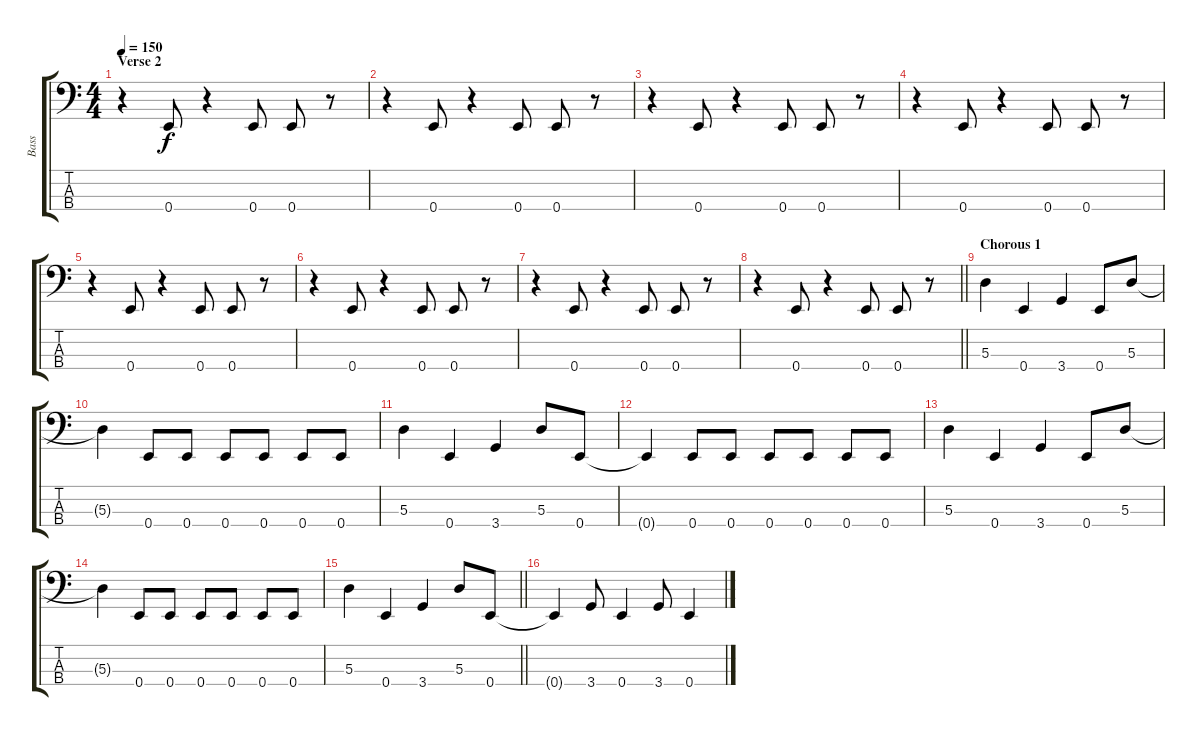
\track ("Bass" "Bass") {instrument electricbassfinger}
\staff {score tabs}
\tuning (G2 D2 A1 E1) {hide}
\ts (4 4)
\section ("" "Verse 2")
\tempo 150
\clef f4
\ks c
r.4{dy f} 0.4.8 r.4 0.4.8 0.4.8 r.8 |
r.4 0.4.8 r.4 0.4.8 0.4.8 r.8 |
r.4 0.4.8 r.4 0.4.8 0.4.8 r.8 |
r.4 0.4.8 r.4 0.4.8 0.4.8 r.8 |
r.4 0.4.8 r.4 0.4.8 0.4.8 r.8 |
r.4 0.4.8 r.4 0.4.8 0.4.8 r.8 |
r.4 0.4.8 r.4 0.4.8 0.4.8 r.8 |
\barLineRight lightlight
r.4 0.4.8 r.4 0.4.8 0.4.8 r.8 |
\section ("" "Chorous 1")
5.3.4 0.4.4 3.4.4 0.4.8 5.3.8 |
5.3{t}.4 0.4.8 0.4.8 0.4.8 0.4.8 0.4.8 0.4.8 |
5.3.4 0.4.4 3.4.4 5.3.8 0.4.8 |
0.4{t}.4 0.4.8 0.4.8 0.4.8 0.4.8 0.4.8 0.4.8 |
5.3.4 0.4.4 3.4.4 0.4.8 5.3.8 |
5.3{t}.4 0.4.8 0.4.8 0.4.8 0.4.8 0.4.8 0.4.8 |
\barLineRight lightlight
5.3.4 0.4.4 3.4.4 5.3.8 0.4.8 |
\section ("" "")
0.4{t}.4 3.4.8 0.4.4 3.4.8 0.4.4
